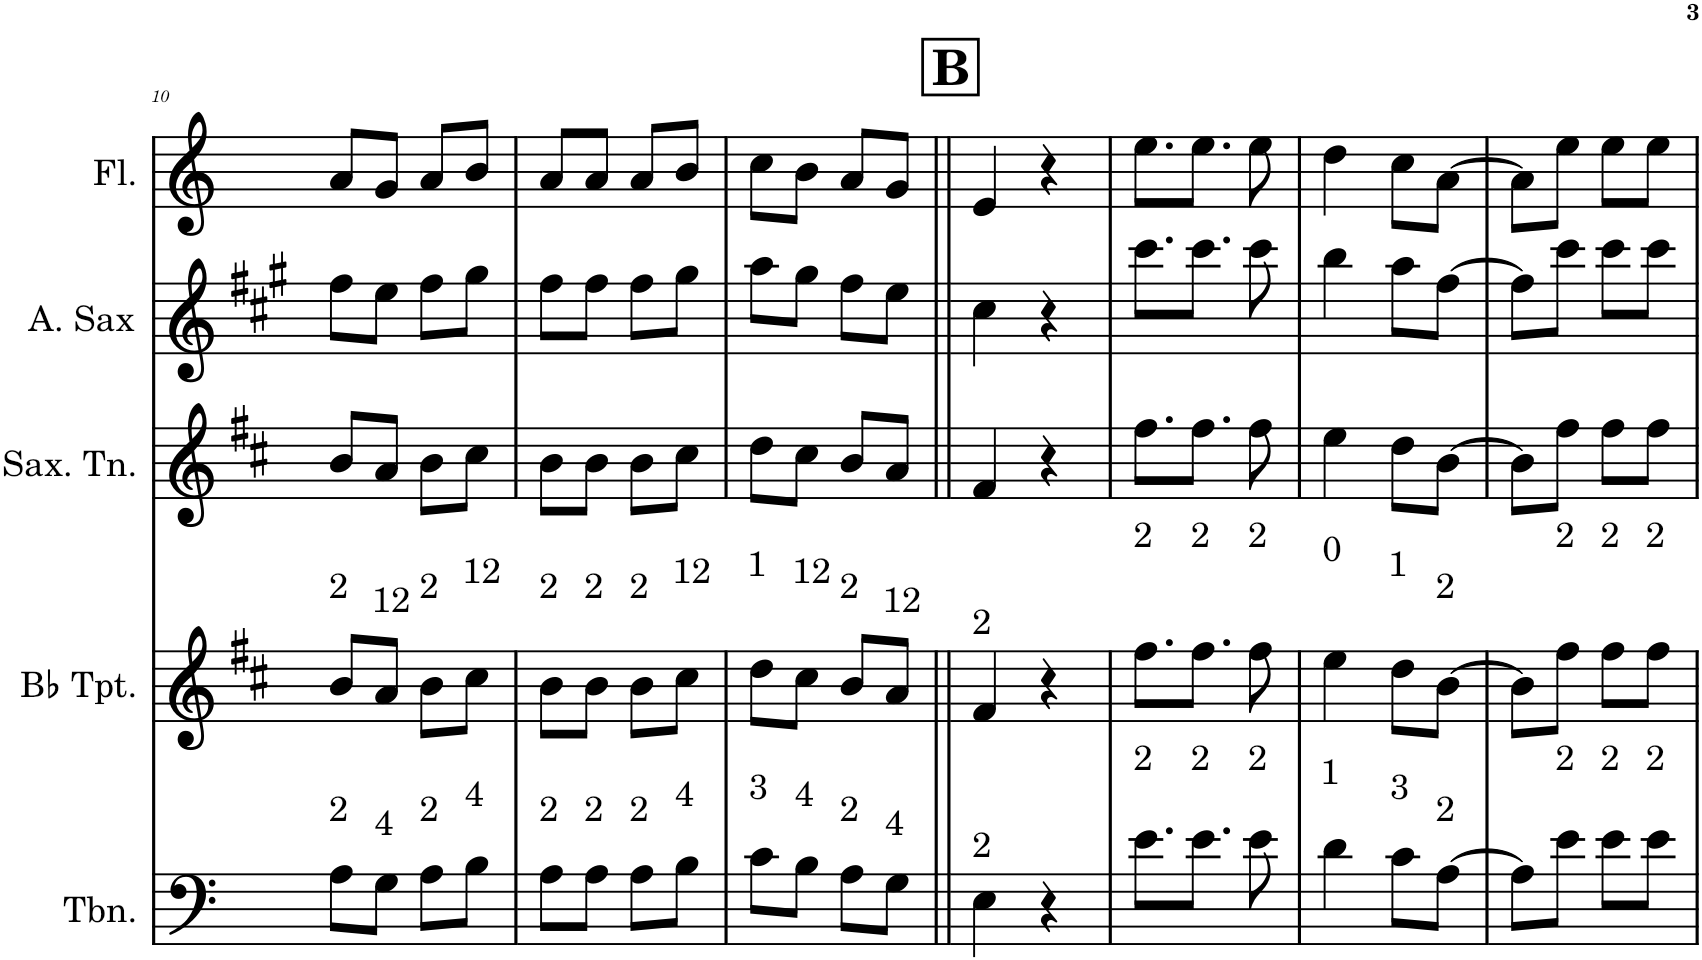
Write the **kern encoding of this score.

**kern	**kern	**kern	**kern	**kern
*part5	*part4	*part3	*part2	*part1
*staff5	*staff4	*staff3	*staff2	*staff1
*I"Trombone	*I"Bb Trumpet	*I"Saxofone Tenor	*I"Saxofone Alto	*I"Flauta Transversal
*I'Tbn.	*I'Bb Tpt.	*I'Sax. Tn.	*	*I'Fl.
!!LO:PB:g=z
*clefF4	*clefG2	*clefG2	*clefG2	*clefG2
*	*Trd1c2	*Trd8c14	*Trd5c9	*
*k[]	*k[f#c#]	*k[f#c#]	*k[f#c#g#]	*k[]
*M2/4	*M2/4	*M2/4	*M2/4	*M2/4
=10	=10	=10	=10	=10
!	!LO:TX:a:t=2	!	!	!
!LO:TX:a:t=2	!	!	!	!
8A\L	8b/L	8b/L	8ff#\L	8a/L
!	!LO:TX:a:t=12	!	!	!
!LO:TX:a:t=4	!	!	!	!
8G\J	8a/J	8a/J	8ee\J	8g/J
!	!LO:TX:a:t=2	!	!	!
!LO:TX:a:t=2	!	!	!	!
8A\L	8b\L	8b\L	8ff#\L	8a/L
!	!LO:TX:a:t=12	!	!	!
!LO:TX:a:t=4	!	!	!	!
8B\J	8cc#\J	8cc#\J	8gg#\J	8b/J
=11	=11	=11	=11	=11
!	!LO:TX:a:t=2	!	!	!
!LO:TX:a:t=2	!	!	!	!
8A\L	8b\L	8b\L	8ff#\L	8a/L
!	!LO:TX:a:t=2	!	!	!
!LO:TX:a:t=2	!	!	!	!
8A\J	8b\J	8b\J	8ff#\J	8a/J
!	!LO:TX:a:t=2	!	!	!
!LO:TX:a:t=2	!	!	!	!
8A\L	8b\L	8b\L	8ff#\L	8a/L
!	!LO:TX:a:t=12	!	!	!
!LO:TX:a:t=4	!	!	!	!
8B\J	8cc#\J	8cc#\J	8gg#\J	8b/J
=12	=12	=12	=12	=12
!	!LO:TX:a:t=1	!	!	!
!LO:TX:a:t=3	!	!	!	!
8c\L	8dd\L	8dd\L	8aa\L	8cc\L
!	!LO:TX:a:t=12	!	!	!
!LO:TX:a:t=4	!	!	!	!
8B\J	8cc#\J	8cc#\J	8gg#\J	8b\J
!	!LO:TX:a:t=2	!	!	!
!LO:TX:a:t=2	!	!	!	!
8A\L	8b/L	8b/L	8ff#\L	8a/L
!	!LO:TX:a:t=12	!	!	!
!LO:TX:a:t=4	!	!	!	!
8G\J	8a/J	8a/J	8ee\J	8g/J
!!LO:REH:place=s1:a:B:cj:fs=14:t=B
=13||	=13||	=13||	=13||	=13||
!	!LO:TX:a:t=2	!	!	!
!LO:TX:a:t=2	!	!	!	!
4E\	4f#/	4f#/	4cc#\	4e/
4r	4r	4r	4r	4r
=14	=14	=14	=14	=14
!	!LO:TX:a:t=2	!	!	!
!LO:TX:a:t=2	!	!	!	!
8.e\L	8.ff#\L	8.ff#\L	8.ccc#\L	8.ee\L
!	!LO:TX:a:t=2	!	!	!
!LO:TX:a:t=2	!	!	!	!
8.e\J	8.ff#\J	8.ff#\J	8.ccc#\J	8.ee\J
!	!LO:TX:a:t=2	!	!	!
!LO:TX:a:t=2	!	!	!	!
8e\	8ff#\	8ff#\	8ccc#\	8ee\
=15	=15	=15	=15	=15
!	!LO:TX:a:t=0	!	!	!
!LO:TX:a:t=1	!	!	!	!
4d\	4ee\	4ee\	4bb\	4dd\
!	!LO:TX:a:t=1	!	!	!
!LO:TX:a:t=3	!	!	!	!
8c\L	8dd\L	8dd\L	8aa\L	8cc\L
!	!LO:TX:a:t=2	!	!	!
!LO:TX:a:t=2	!	!	!	!
[8A\J	[8b\J	[8b\J	[8ff#\J	[8a\J
=16	=16	=16	=16	=16
8A\L]	8b\L]	8b\L]	8ff#\L]	8a\L]
!	!LO:TX:a:t=2	!	!	!
!LO:TX:a:t=2	!	!	!	!
8e\J	8ff#\J	8ff#\J	8ccc#\J	8ee\J
!	!LO:TX:a:t=2	!	!	!
!LO:TX:a:t=2	!	!	!	!
8e\L	8ff#\L	8ff#\L	8ccc#\L	8ee\L
!	!LO:TX:a:t=2	!	!	!
!LO:TX:a:t=2	!	!	!	!
8e\J	8ff#\J	8ff#\J	8ccc#\J	8ee\J
=	=	=	=	=
*-	*-	*-	*-	*-
